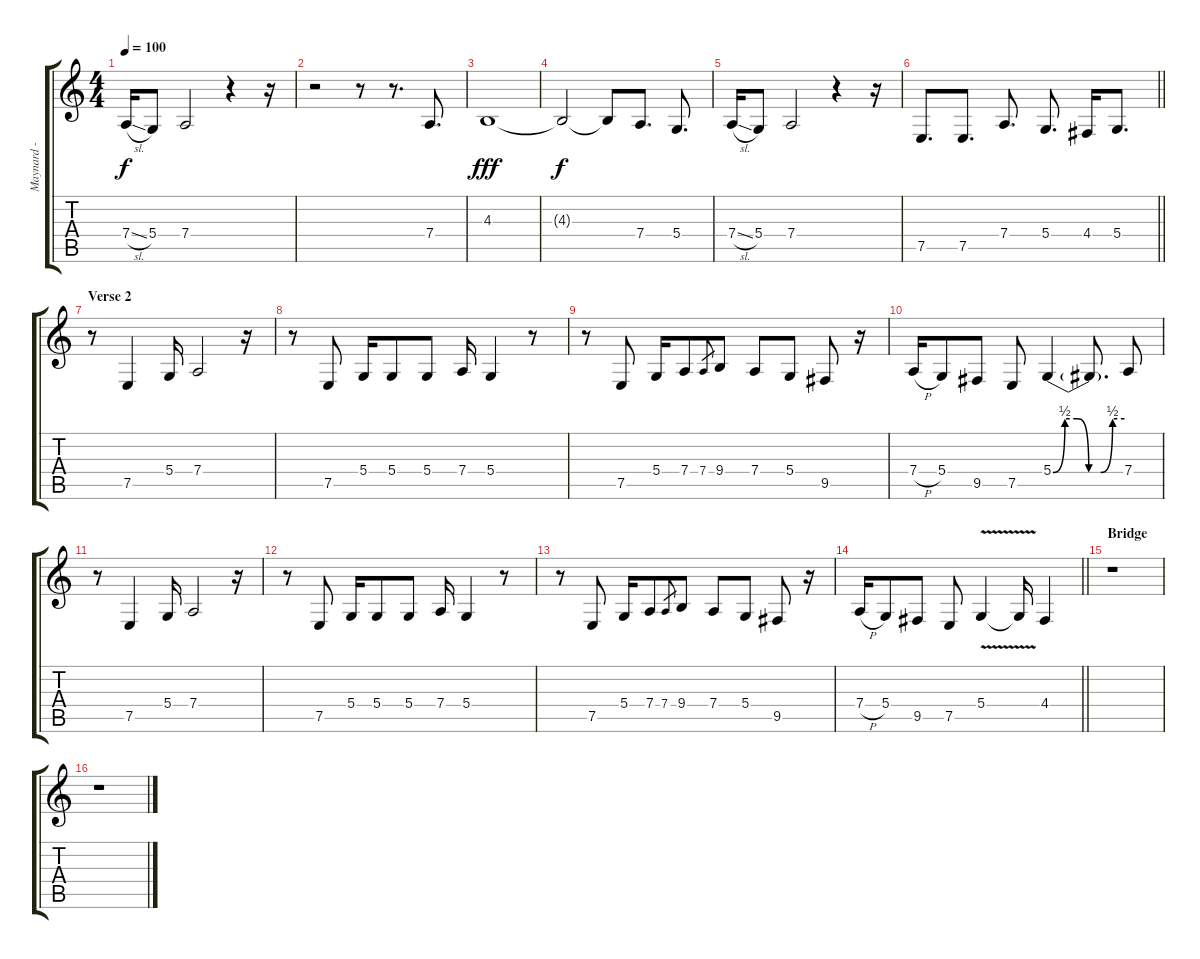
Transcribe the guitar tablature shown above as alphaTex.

\track ("Maynard - Vocals" "Maynard - ") {instrument violin}
\staff {score tabs}
\tuning (E4 B3 G3 D3 A2 E2) {hide}
\ts (4 4)
\tempo 100
\clef g2
\ks c
7.4{sl}.16{dy f} 5.4.8 7.4.2 r.4 r.16 |
r.2 r.8 r.8{d} 7.4.8{d} |
4.3.1{dy fff} |
4.3{t}.2{dy f} 4.3{t}.8 7.4.8{d} 5.4.8{d} |
7.4{sl}.16 5.4.8 7.4.2 r.4 r.16 |
\barLineRight lightlight
7.5.8{d} 7.5.8{d} 7.4.8{d} 5.4.8{d} 4.4.16 5.4.8{d} |
\section ("" "Verse 2")
r.8 7.5.4 5.4.16 7.4.2 r.16 |
r.8 7.5.8 5.4.16 5.4.8 5.4.8 7.4.16 5.4.4 r.8 |
r.8 7.5.8 5.4.16 7.4.8 7.4.8{gr} 9.4.8 7.4.8 5.4.8 9.5.8 r.16 |
7.4{h}.16 5.4.8 9.5.8 7.5.8 5.4{be (custom 0 0 10 2 20 2 30 0 40 0 50 2 60 2)}.4 5.4{t}.8{d} 7.4.8 |
r.8 7.5.4 5.4.16 7.4.2 r.16 |
r.8 7.5.8 5.4.16 5.4.8 5.4.8 7.4.16 5.4.4 r.8 |
r.8 7.5.8 5.4.16 7.4.8 7.4.8{gr} 9.4.8 7.4.8 5.4.8 9.5.8 r.16 |
\barLineRight lightlight
7.4{h}.16 5.4.8 9.5.8 7.5.8 5.4{v}.4 5.4{t}.16 4.4.4 |
\section ("" "Bridge")
r.1 |
r.1
